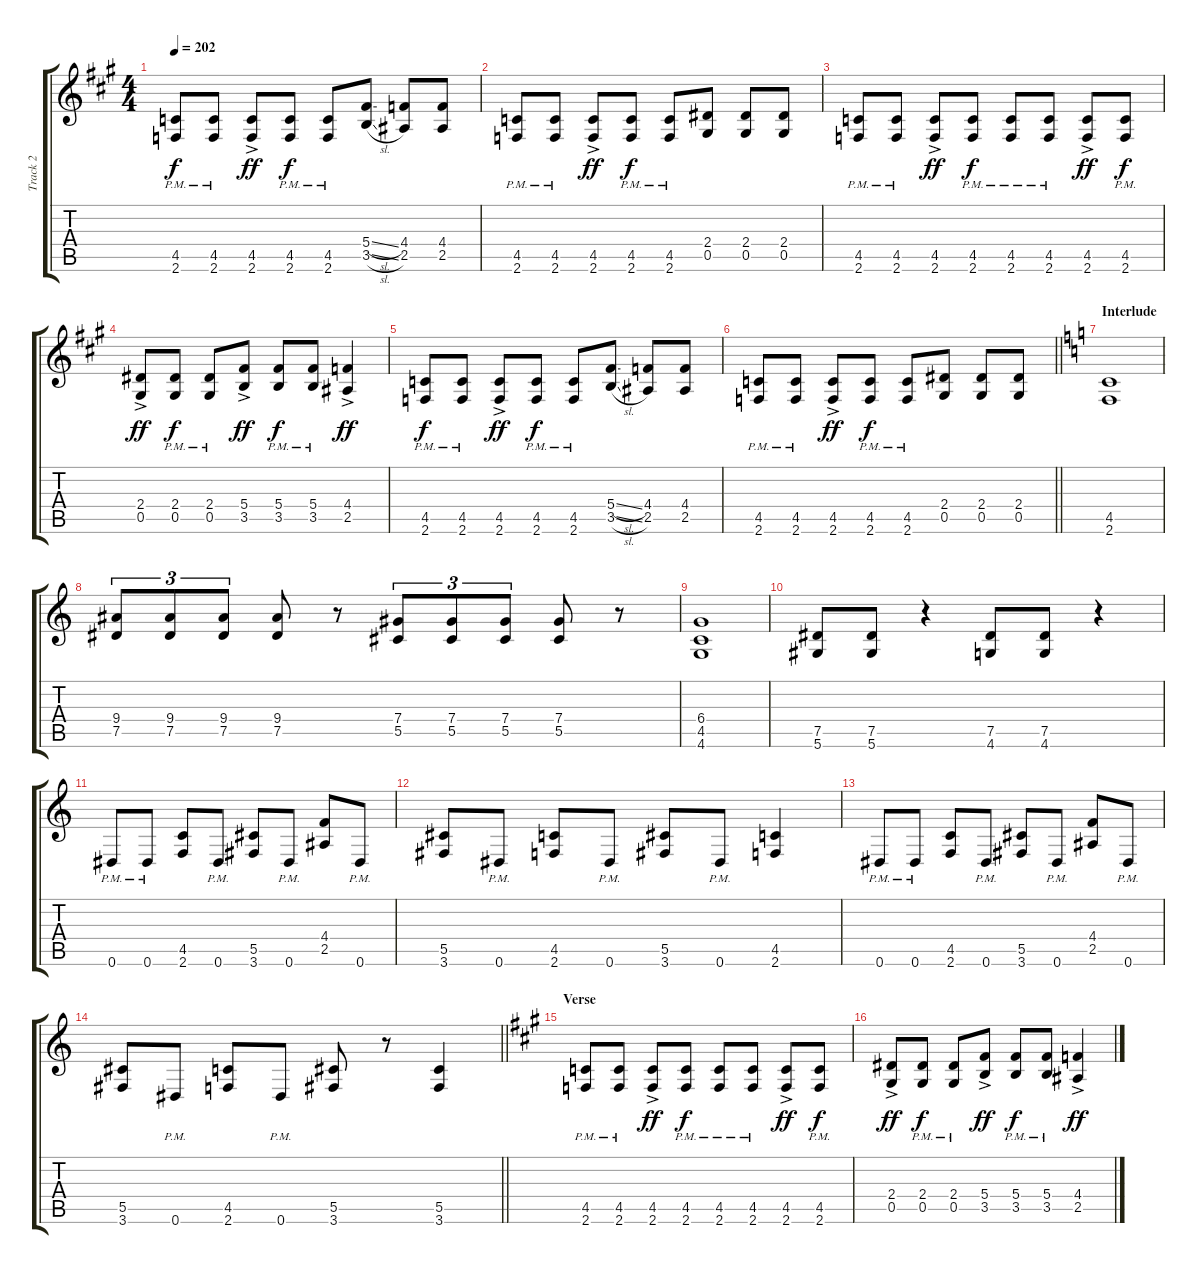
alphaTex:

\track ("Track 2" "Track 2") {instrument distortionguitar}
\staff {score tabs}
\tuning (Eb4 Bb3 Gb3 Db3 Ab2 Eb2) {hide}
\ts (4 4)
\tempo 202
\clef g2
\ks a
(4.5{pm} 2.6{pm}).8{dy f} (4.5{pm} 2.6{pm}).8 (4.5{ac} 2.6{ac}).8{dy ff} (4.5{pm} 2.6{pm}).8{dy f} (4.5{pm} 2.6{pm}).8 (5.4{sl} 3.5{sl}).8 (4.4 2.5).8 (4.4 2.5).8 |
(4.5{pm} 2.6{pm}).8 (4.5{pm} 2.6{pm}).8 (4.5{ac} 2.6{ac}).8{dy ff} (4.5{pm} 2.6{pm}).8{dy f} (4.5{pm} 2.6{pm}).8 (2.4 0.5).8 (2.4 0.5).8 (2.4 0.5).8 |
(4.5{pm} 2.6{pm}).8 (4.5{pm} 2.6{pm}).8 (4.5{ac} 2.6{ac}).8{dy ff} (4.5{pm} 2.6{pm}).8{dy f} (4.5{pm} 2.6{pm}).8 (4.5{pm} 2.6{pm}).8 (4.5{ac} 2.6{ac}).8{dy ff} (4.5{pm} 2.6{pm}).8{dy f} |
(2.4{ac} 0.5{ac}).8{dy ff} (2.4{pm} 0.5{pm}).8{dy f} (2.4{pm} 0.5{pm}).8 (5.4{ac} 3.5{ac}).8{dy ff} (5.4{pm} 3.5{pm}).8{dy f} (5.4{pm} 3.5{pm}).8 (4.4{ac} 2.5{ac}).4{dy ff} |
(4.5{pm} 2.6{pm}).8{dy f} (4.5{pm} 2.6{pm}).8 (4.5{ac} 2.6{ac}).8{dy ff} (4.5{pm} 2.6{pm}).8{dy f} (4.5{pm} 2.6{pm}).8 (5.4{sl} 3.5{sl}).8 (4.4 2.5).8 (4.4 2.5).8 |
\barLineRight lightlight
(4.5{pm} 2.6{pm}).8 (4.5{pm} 2.6{pm}).8 (4.5{ac} 2.6{ac}).8{dy ff} (4.5{pm} 2.6{pm}).8{dy f} (4.5{pm} 2.6{pm}).8 (2.4 0.5).8 (2.4 0.5).8 (2.4 0.5).8 |
\section ("" "Interlude")
\ks c
(4.5 2.6).1 |
(9.4 7.5).8{tu (3 2)} (9.4 7.5).8{tu (3 2)} (9.4 7.5).8{tu (3 2)} (9.4 7.5).8 r.8 (7.4 5.5).8{tu (3 2)} (7.4 5.5).8{tu (3 2)} (7.4 5.5).8{tu (3 2)} (7.4 5.5).8 r.8 |
(6.4 4.5 4.6).1 |
(7.5 5.6).8 (7.5 5.6).8 r.4 (7.5 4.6).8 (7.5 4.6).8 r.4 |
0.6{pm}.8 0.6{pm}.8 (4.5 2.6).8 0.6{pm}.8 (5.5 3.6).8 0.6{pm}.8 (4.4 2.5).8 0.6{pm}.8 |
(5.5 3.6).8 0.6{pm}.8 (4.5 2.6).8 0.6{pm}.8 (5.5 3.6).8 0.6{pm}.8 (4.5 2.6).4 |
0.6{pm}.8 0.6{pm}.8 (4.5 2.6).8 0.6{pm}.8 (5.5 3.6).8 0.6{pm}.8 (4.4 2.5).8 0.6{pm}.8 |
\barLineRight lightlight
(5.5 3.6).8 0.6{pm}.8 (4.5 2.6).8 0.6{pm}.8 (5.5 3.6).8 r.8 (5.5 3.6).4 |
\section ("" "Verse")
\ks a
(4.5{pm} 2.6{pm}).8 (4.5{pm} 2.6{pm}).8 (4.5{ac} 2.6{ac}).8{dy ff} (4.5{pm} 2.6{pm}).8{dy f} (4.5{pm} 2.6{pm}).8 (4.5{pm} 2.6{pm}).8 (4.5{ac} 2.6{ac}).8{dy ff} (4.5{pm} 2.6{pm}).8{dy f} |
(2.4{ac} 0.5{ac}).8{dy ff} (2.4{pm} 0.5{pm}).8{dy f} (2.4{pm} 0.5{pm}).8 (5.4{ac} 3.5{ac}).8{dy ff} (5.4{pm} 3.5{pm}).8{dy f} (5.4{pm} 3.5{pm}).8 (4.4{ac} 2.5{ac}).4{dy ff}
